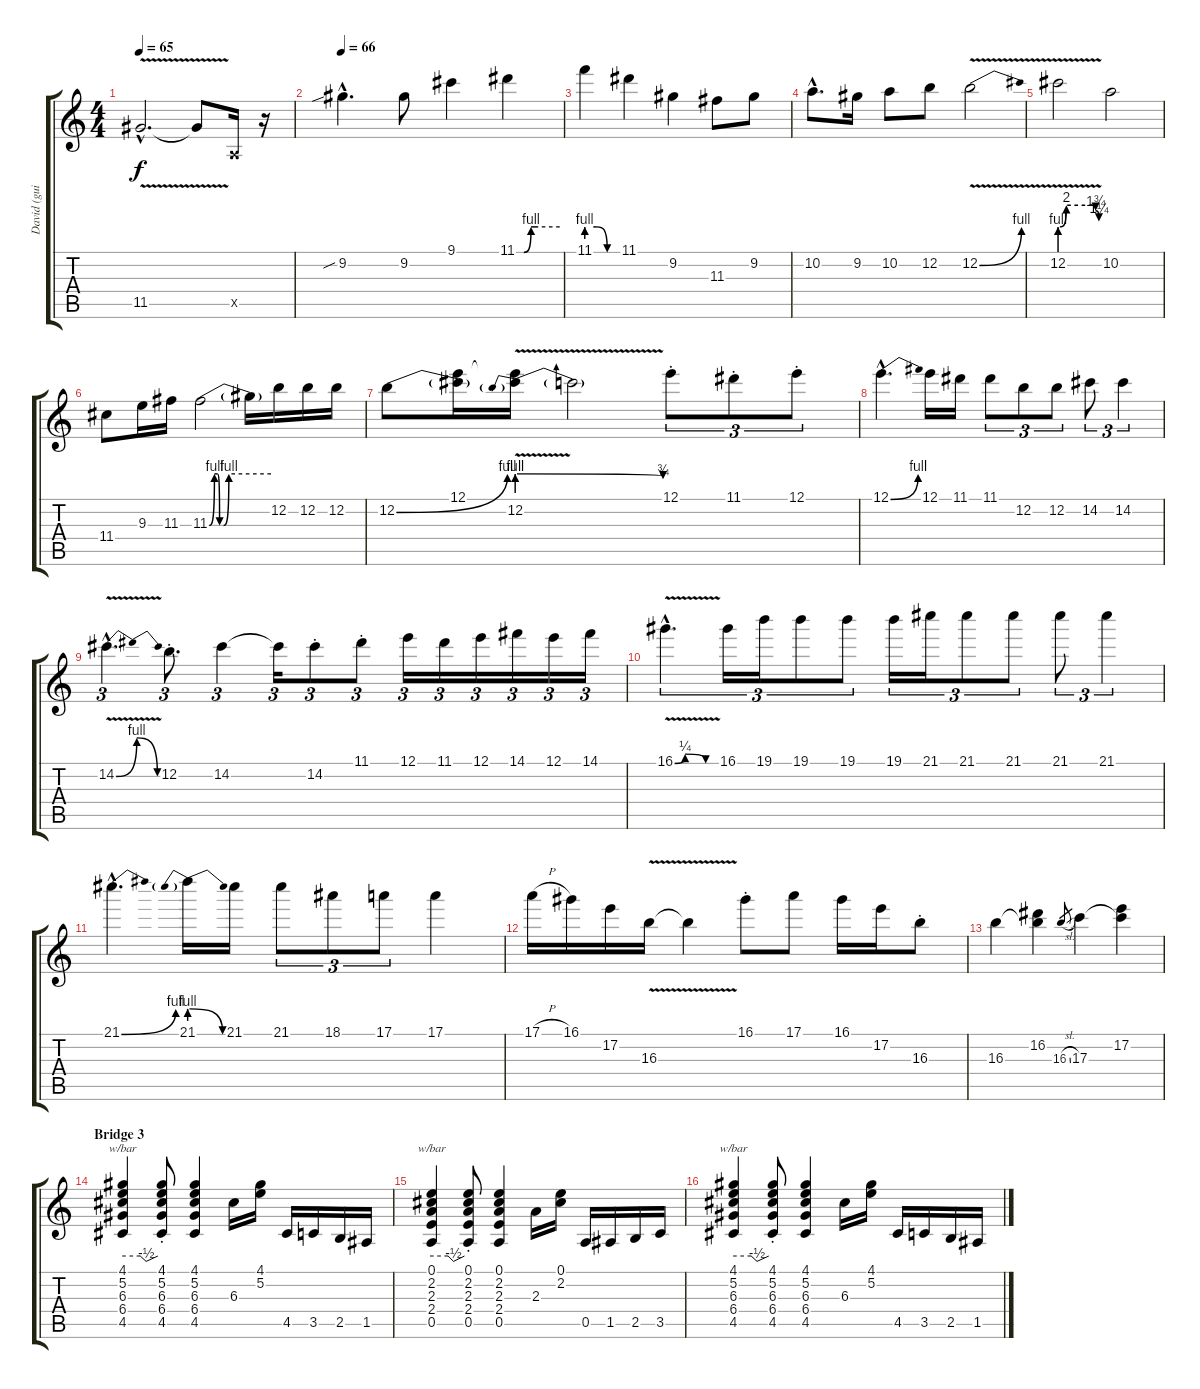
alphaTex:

\track ("David (guitar dist.)" "David (gui") {instrument distortionguitar}
\staff {score tabs}
\tuning (E4 B3 G3 D3 A2 E2) {hide}
\ts (4 4)
\tempo 65
\clef g2
\ks c
11.5{v hac}.2{d dy f} 11.5{t}.8 0.5{x}.16 r.16 |
\tempo 66
9.2{sib hac}.4{d} 9.2.8 9.1.4 11.1{be (custom 0 0 10 0 20 4 30 4 60 4)}.4 |
11.1{be (custom 0 4 20 4 40 0 60 0)}.4 11.1.4 9.2.4 11.3.8 9.2.8 |
10.2{hac}.8{d} 9.2.16 10.2.8 12.2.8 12.2{be (bend 0 0 60 4) v}.2 |
12.2{be (custom 0 4 10 8 50 8 55 7 60 5) v}.2 10.2.2 |
11.4.8 9.3.16 11.3.16 11.3{be (custom 0 0 5 4 8 4 10 0 14 0 19 4 60 4)}.2 11.3{t}.16 12.2.16 12.2.16 12.2.16 |
12.2{be (bend 0 0 60 4)}.8 (12.1 12.2{t}).16 (12.1{t} 12.2{be (prebendrelease 0 4 60 3) v}).16 12.2{t}.2 12.1{st}.8{tu (3 2)} 11.1{st}.8{tu (3 2)} 12.1{st}.8{tu (3 2)} |
12.1{be (bend 0 0 60 4) hac}.4{d} 12.1.16 11.1.16 11.1.8{tu (3 2)} 12.2.8{tu (3 2)} 12.2.8{tu (3 2)} 14.2.8{tu (3 2)} 14.2.4{tu (3 2)} |
14.2{be (bendrelease 0 0 15 4 45 4 60 0) v hac}.4{d tu (3 2)} 12.2{st}.8{d tu (3 2)} 14.2.4{tu (3 2)} 14.2{t}.16{tu (3 2)} 14.2{st}.8{tu (3 2)} 11.1{st}.8{tu (3 2)} 12.1.16{tu (3 2)} 11.1.16{tu (3 2)} 12.1.16{tu (3 2)} 14.1.16{tu (3 2)} 12.1.16{tu (3 2)} 14.1.16{tu (3 2)} |
16.1{be (custom 0 0 15 1 45 0 60 0) v hac}.4{d tu (3 2)} 16.1.16{tu (3 2)} 19.1.16{tu (3 2)} 19.1.8{tu (3 2)} 19.1.8{tu (3 2)} 19.1.16{tu (3 2)} 21.1.16{tu (3 2)} 21.1.8{tu (3 2)} 21.1.8{tu (3 2)} 21.1.8{tu (3 2)} 21.1.4{tu (3 2)} |
21.1{be (bend 0 0 60 4) hac}.4{d} 21.1{be (prebendrelease 0 4 60 0)}.16 21.1.16 21.1.8{tu (3 2)} 18.1.8{tu (3 2)} 17.1.8{tu (3 2)} 17.1.4 |
17.1{h}.16 16.1.16 17.2.16 16.3{v}.16 16.3{t}.4 16.1{st}.8 17.1.8 16.1.16 17.2.16 16.3{st}.8 |
16.3.4 (16.2 16.3{t}).4 16.3{sl}.8{gr} 17.3.4 (17.2 17.3{t}).4 |
\section ("" "Bridge 3")
(4.1 5.2 6.3 6.4 4.5).4{tbe (custom default 0 0 30 0 40 -2 60 0) volume 13} (4.1{st} 5.2{st} 6.3{st} 6.4{st} 4.5{st}).8 (4.1 5.2 6.3 6.4 4.5).4 6.3.16 (4.1 5.2).16 4.5.16 3.5.16 2.5.16 1.5.16 |
(0.1 2.2 2.3 2.4 0.5).4{tbe (custom default 0 0 30 0 40 -2 60 0)} (0.1{st} 2.2{st} 2.3{st} 2.4{st} 0.5{st}).8 (0.1 2.2 2.3 2.4 0.5).4 2.3.16 (0.1 2.2).16 0.5.16 1.5.16 2.5.16 3.5.16 |
(4.1 5.2 6.3 6.4 4.5).4{tbe (custom default 0 0 30 0 40 -2 60 0) volume 13} (4.1{st} 5.2{st} 6.3{st} 6.4{st} 4.5{st}).8 (4.1 5.2 6.3 6.4 4.5).4 6.3.16 (4.1 5.2).16 4.5.16 3.5.16 2.5.16 1.5.16
